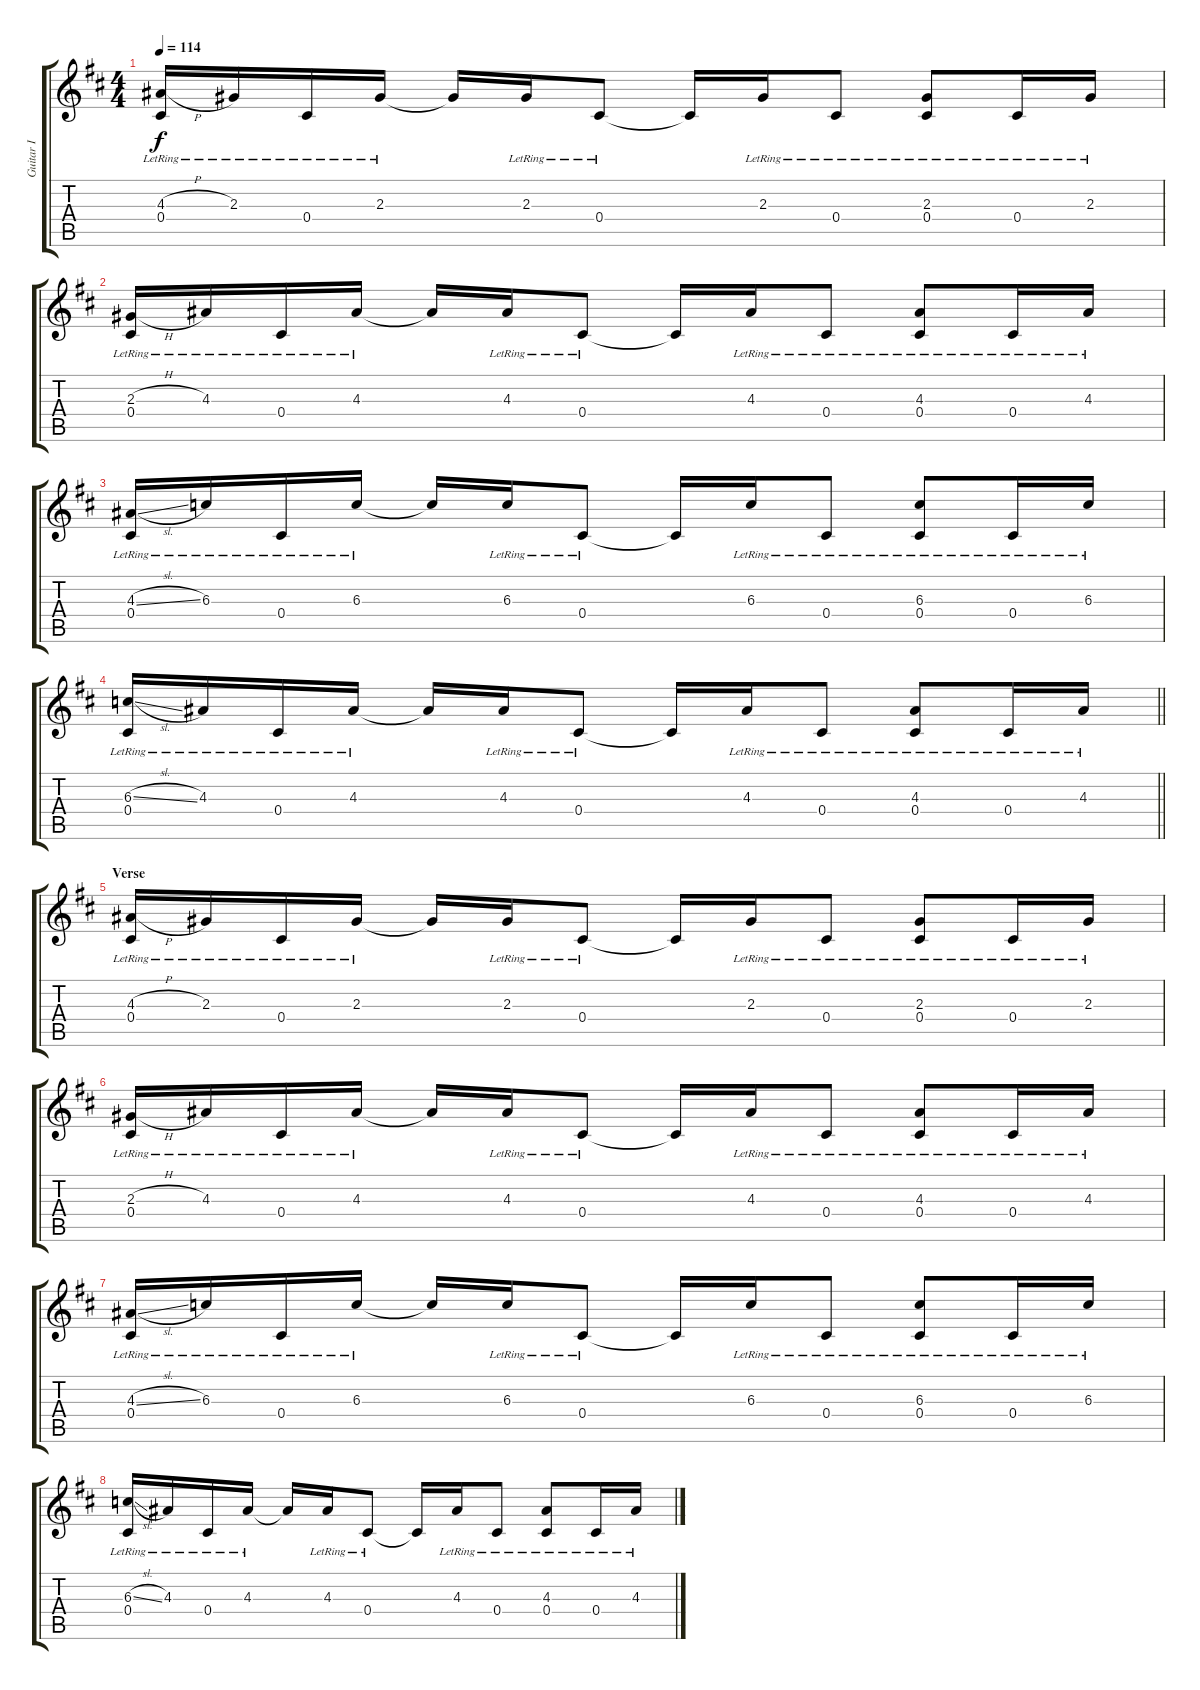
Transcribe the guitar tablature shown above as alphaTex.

\track ("Guitar I" "Guitar I") {instrument electricguitarclean}
\staff {score tabs}
\tuning (Eb4 Bb3 Gb3 Db3 Ab2 Eb2) {hide}
\ts (4 4)
\tempo 114
\clef g2
\ks d
(4.3{h lr} 0.4{lr}).16{dy f} 2.3{lr}.16 0.4{lr}.16 2.3{lr}.16 2.3{t}.16 2.3{lr}.16 0.4{lr}.8 0.4{t}.16 2.3{lr}.16 0.4{lr}.8 (2.3{lr} 0.4{lr}).8 0.4{lr}.16 2.3{lr}.16 |
(2.3{h lr} 0.4{lr}).16 4.3{lr}.16 0.4{lr}.16 4.3{lr}.16 4.3{t}.16 4.3{lr}.16 0.4{lr}.8 0.4{t}.16 4.3{lr}.16 0.4{lr}.8 (4.3{lr} 0.4{lr}).8 0.4{lr}.16 4.3{lr}.16 |
(4.3{sl lr} 0.4{lr}).16 6.3{lr}.16 0.4{lr}.16 6.3{lr}.16 6.3{t}.16 6.3{lr}.16 0.4{lr}.8 0.4{t}.16 6.3{lr}.16 0.4{lr}.8 (6.3{lr} 0.4{lr}).8 0.4{lr}.16 6.3{lr}.16 |
\barLineRight lightlight
(6.3{sl lr} 0.4{lr}).16 4.3{lr}.16 0.4{lr}.16 4.3{lr}.16 4.3{t}.16 4.3{lr}.16 0.4{lr}.8 0.4{t}.16 4.3{lr}.16 0.4{lr}.8 (4.3{lr} 0.4{lr}).8 0.4{lr}.16 4.3{lr}.16 |
\section ("" "Verse")
(4.3{h lr} 0.4{lr}).16 2.3{lr}.16 0.4{lr}.16 2.3{lr}.16 2.3{t}.16 2.3{lr}.16 0.4{lr}.8 0.4{t}.16 2.3{lr}.16 0.4{lr}.8 (2.3{lr} 0.4{lr}).8 0.4{lr}.16 2.3{lr}.16 |
(2.3{h lr} 0.4{lr}).16 4.3{lr}.16 0.4{lr}.16 4.3{lr}.16 4.3{t}.16 4.3{lr}.16 0.4{lr}.8 0.4{t}.16 4.3{lr}.16 0.4{lr}.8 (4.3{lr} 0.4{lr}).8 0.4{lr}.16 4.3{lr}.16 |
(4.3{sl lr} 0.4{lr}).16 6.3{lr}.16 0.4{lr}.16 6.3{lr}.16 6.3{t}.16 6.3{lr}.16 0.4{lr}.8 0.4{t}.16 6.3{lr}.16 0.4{lr}.8 (6.3{lr} 0.4{lr}).8 0.4{lr}.16 6.3{lr}.16 |
(6.3{sl lr} 0.4{lr}).16 4.3{lr}.16 0.4{lr}.16 4.3{lr}.16 4.3{t}.16 4.3{lr}.16 0.4{lr}.8 0.4{t}.16 4.3{lr}.16 0.4{lr}.8 (4.3{lr} 0.4{lr}).8 0.4{lr}.16 4.3{lr}.16
